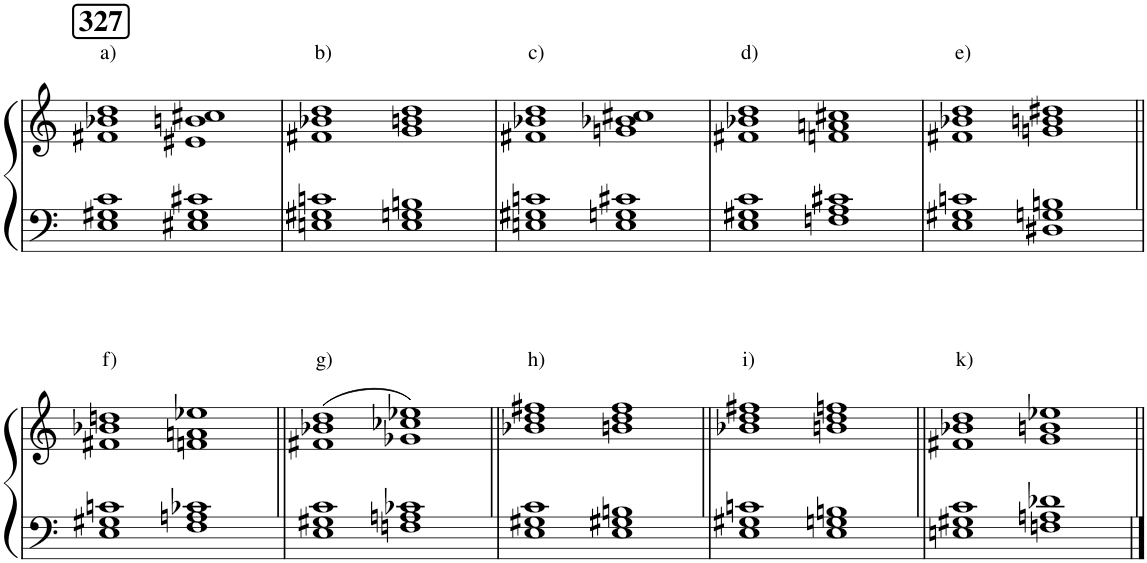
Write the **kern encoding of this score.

**kern	**kern
*part1	*part1
*staff2	*staff1
*I"Piano	*
*I'Pno.	*
*clefF4	*clefG2
*k[]	*k[]
*M2/1	*M2/1
!!LO:REH:place=s1:a:B:cj:fs=14:t=327
=1	=1
*^	*^
*	*^	*	*^
!	!	!	!LO:TX:a:t=a)	!	!
1c	1E	1G#X	1dd	1f#X	1b-X
1c#X	1E#X	1G#	1cc#X	1e#X	1bn
=2	=2	=2	=2	=2	=2
*	*	*	*	*	*^
!	!	!	!LO:TX:a:t=b)	!	!	!
1En	1G#X	1cn	0ryy	1f#X	1b-X	1dd
1E	1Gn	1Bn	.	1g	1bn	1dd
=3	=3	=3	=3	=3	=3	=3
!	!	!	!LO:TX:a:t=c)	!	!	!
1En	1G#X	1cn	0ryy	1f#X	1b-X	1dd
1E	1Gn	1c#X	.	1gn	1b-X	1cc#X
=4	=4	=4	=4	=4	=4	=4
!	!	!	!LO:TX:a:t=d)	!	!	!
*	*	*	*	*	*v	*v
1E	1G#X	1c	1f#X	1b-X	1dd
1Fn	1A	1c#X	1fn	1an	1cc#X
=5	=5	=5	=5	=5	=5
!	!	!	!LO:TX:a:t=e)	!	!
1E	1G#X	1cn	1dd	1f#X	1b-X
1D#X	1Gn	1Bn	1dd#X	1gn	1bn
!!LO:LB:g=z	!!	!!
=6||	=6||	=6||	=6||	=6||	=6||
!	!	!	!LO:TX:a:t=f)	!	!
1E	1G#X	1cn	1f#X	1b-X	1ddn
1F	1An	1c-X	1fn	1an	1ee-X
=7||	=7||	=7||	=7||	=7||	=7||
!	!	!	!LO:TX:a:t=g)	!	!
*v	*v	*v	*	*	*
*	*v	*v	*v
1E 1G#X 1c	(1f#X 1b-X 1dd
1Fn 1An 1c-X	1g-X 1cc-X 1ee-X)
=8||	=8||
!	!LO:TX:a:t=h)
1E 1G#X 1c	1b-X 1dd 1ff#X
1E 1G#X 1Bn	1bn 1dd 1ff#
=9||	=9||
!	!LO:TX:a:t=i)
1E 1G#X 1cn	1b-X 1dd 1ff#X
1E 1Gn 1Bn	1bn 1dd 1ffn
=10||	=10||
!	!LO:TX:a:t=k)
1En 1G#X 1c	1f#X 1b-X 1dd
1Fn 1An 1d-X	1g 1bn 1ee-X
=||	=||
*-	*-
